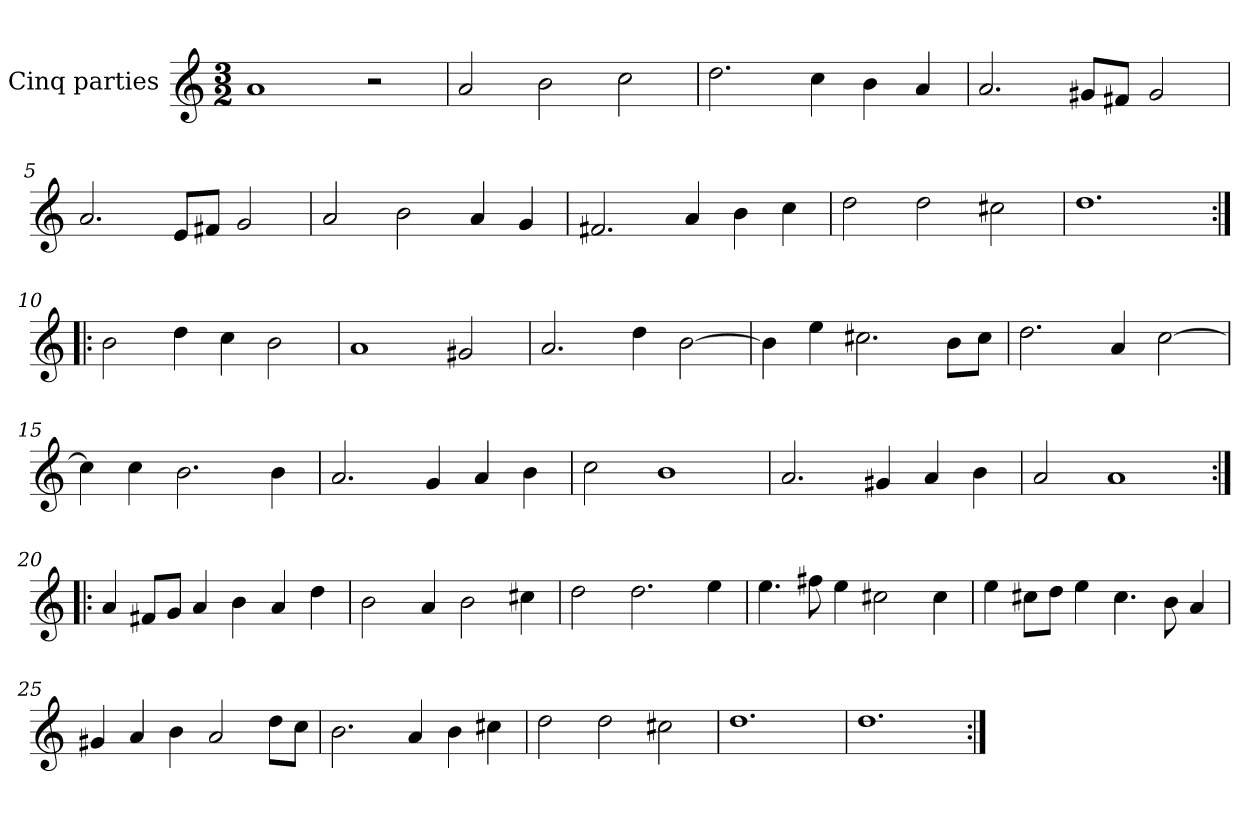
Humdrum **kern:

**kern
*part1
*staff1
*I"Cinq parties
*clefG2
*k[]
*M3/2
*MM180
=1
1a
2r
=2
2a/
2b\
2cc\
=3
2.dd\
4cc\
4b\
4a/
=4
2.a/
8g#X/L
8f#X/J
2g#/
=5
2.a/
8e/L
8f#X/J
2g/
=6
2a/
2b\
4a/
4g/
=7
2.f#X/
4a/
4b\
4cc\
=8
2dd\
2dd\
2cc#X\
=9
1.dd
=10:|!|:
2b\
4dd\
4cc\
2b\
=11
1a
2g#X/
=12
2.a/
4dd\
[2b\
=13
4b\]
4ee\
2.cc#X\
8b\L
8cc#\J
=14
2.dd\
4a/
[2cc\
=15
4cc\]
4cc\
2.b\
4b\
=16
2.a/
4g/
4a/
4b\
=17
2cc\
1b
=18
2.a/
4g#X/
4a/
4b\
=19
2a/
1a
=20:|!|:
4a/
8f#X/L
8g/J
4a/
4b\
4a/
4dd\
=21
2b\
4a/
2b\
4cc#X\
=22
2dd\
2.dd\
4ee\
=23
4.ee\
8ff#X\
4ee\
2cc#X\
4cc#\
=24
4ee\
8cc#X\L
8dd\J
4ee\
4.cc#\
8b\
4a/
=25
4g#X/
4a/
4b\
2a/
8dd\L
8cc\J
=26
2.b\
4a/
4b\
4cc#X\
=27
2dd\
2dd\
2cc#X\
=28
1.dd
=29
1.dd
=:|!
*-
